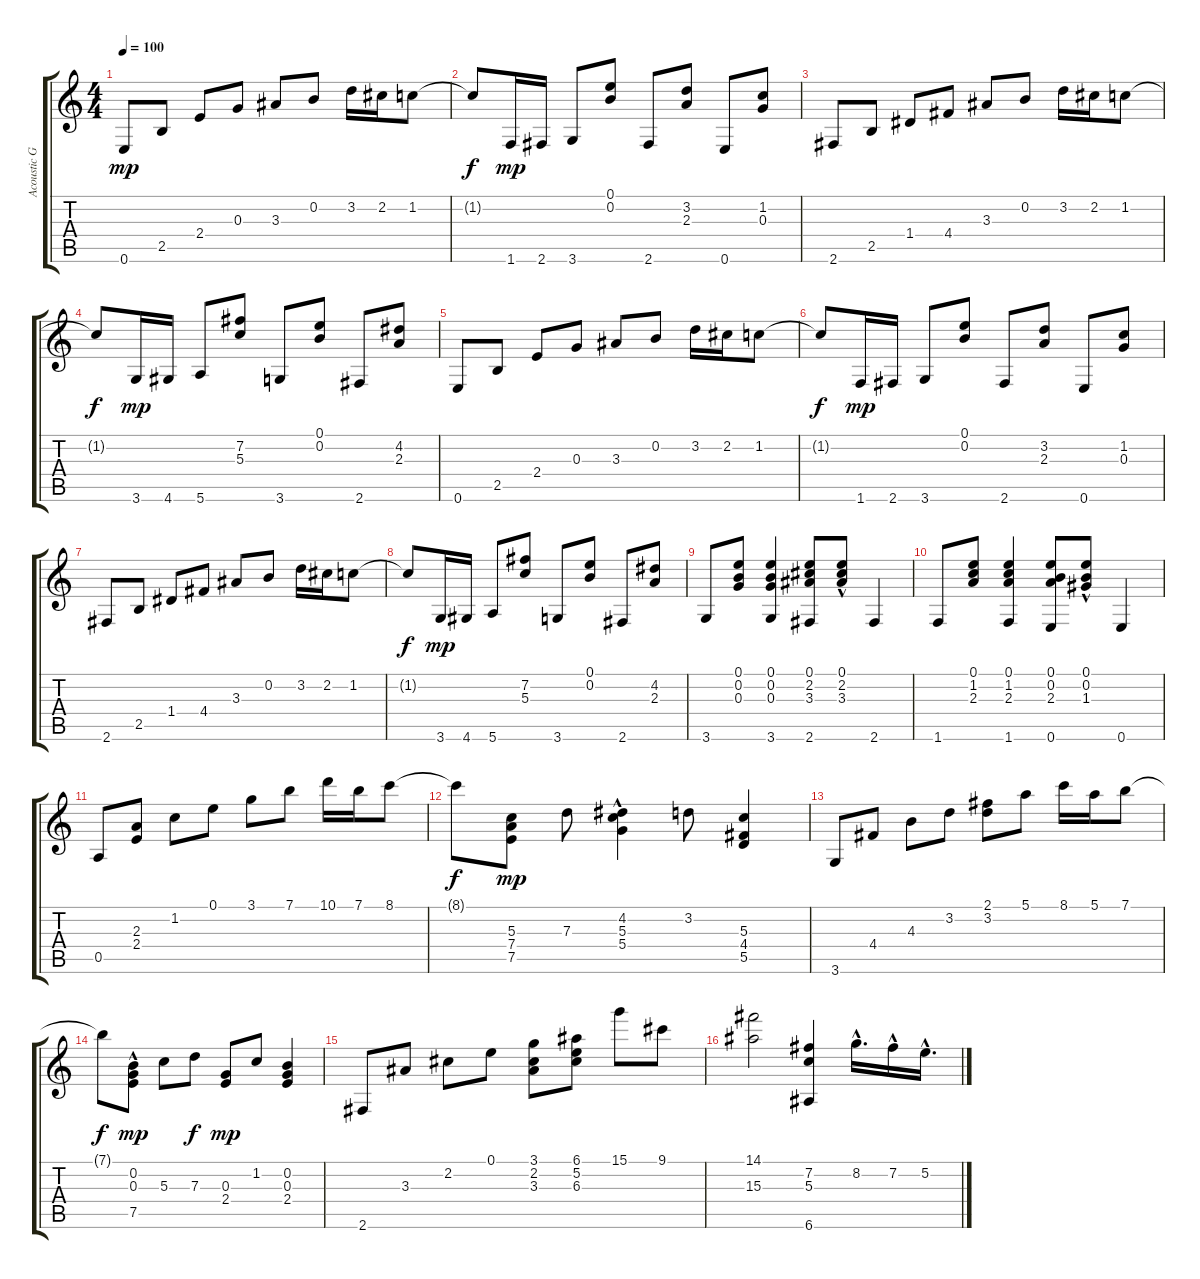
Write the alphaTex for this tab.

\track ("Acoustic Guitar (steel)" "Acoustic G") {instrument acousticguitarsteel}
\staff {score tabs}
\tuning (E4 B3 G3 D3 A2 E2) {hide}
\ts (4 4)
\tempo 100
\clef g2
\ks c
0.6.8{dy mp} 2.5.8 2.4.8 0.3.8 3.3.8 0.2.8 3.2.16 2.2.16 1.2.8 |
1.2{t}.8{dy f} 1.6.16{dy mp} 2.6.16 3.6.8 (0.1 0.2).8 2.6.8 (3.2 2.3).8 0.6.8 (1.2 0.3).8 |
2.6.8 2.5.8 1.4.8 4.4.8 3.3.8 0.2.8 3.2.16 2.2.16 1.2.8 |
1.2{t}.8{dy f} 3.6.16{dy mp} 4.6.16 5.6.8 (7.2 5.3).8 3.6.8 (0.1 0.2).8 2.6.8 (4.2 2.3).8 |
0.6.8 2.5.8 2.4.8 0.3.8 3.3.8 0.2.8 3.2.16 2.2.16 1.2.8 |
1.2{t}.8{dy f} 1.6.16{dy mp} 2.6.16 3.6.8 (0.1 0.2).8 2.6.8 (3.2 2.3).8 0.6.8 (1.2 0.3).8 |
2.6.8 2.5.8 1.4.8 4.4.8 3.3.8 0.2.8 3.2.16 2.2.16 1.2.8 |
1.2{t}.8{dy f} 3.6.16{dy mp} 4.6.16 5.6.8 (7.2 5.3).8 3.6.8 (0.1 0.2).8 2.6.8 (4.2 2.3).8 |
3.6.8 (0.1 0.2 0.3).8 (0.1 0.2 0.3 3.6).4 (0.1 2.2 3.3 2.6).8 (0.1{hac} 2.2{hac} 3.3{hac}).8 2.6.4 |
1.6.8 (0.1 1.2 2.3).8 (0.1 1.2 2.3 1.6).4 (0.1 0.2 2.3 0.6).8 (0.1{hac} 0.2{hac} 1.3{hac}).8 0.6.4 |
0.5.8 (2.3 2.4).8 1.2.8 0.1.8 3.1.8 7.1.8 10.1.16 7.1.16 8.1.8 |
8.1{t}.8{dy f} (5.3 7.4 7.5).8{dy mp} 7.3.8 (4.2 5.3 5.4{hac}).4 3.2.8 (5.3 4.4 5.5).4 |
3.6.8 4.4.8 4.3.8 3.2.8 (2.1 3.2).8 5.1.8 8.1.16 5.1.16 7.1.8 |
7.1{t}.8{dy f} (0.2 0.3{hac} 7.5{hac}).8{dy mp} 5.3.8 7.3.8{dy f} (0.3 2.4).8{dy mp} 1.2.8 (0.2 0.3 2.4).4 |
2.6.8 3.3.8 2.2.8 0.1.8 (3.1 2.2 3.3).8 (6.1 5.2 6.3).8 15.1.8 9.1.8 |
(14.1 15.3).2 (7.2 5.3 6.6).4 8.2{hac}.16{d} 7.2{hac}.16 5.2{hac}.16{d}
